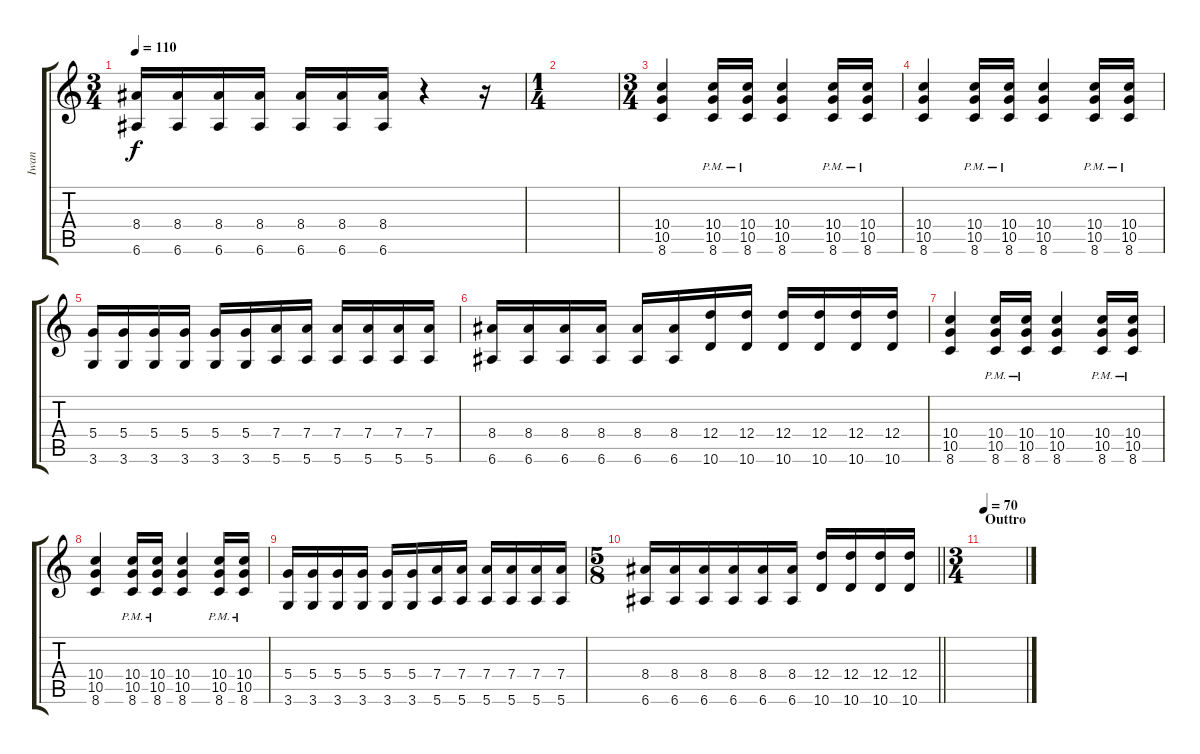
\track ("Iwan" "Iwan") {instrument overdrivenguitar}
\staff {score tabs}
\tuning (E4 B3 G3 D3 A2 E2) {hide}
\ts (3 4)
\tempo 110
\clef g2
\ks c
(8.4 6.6).16{dy f} (8.4 6.6).16 (8.4 6.6).16 (8.4 6.6).16 (8.4 6.6).16 (8.4 6.6).16 (8.4 6.6).16 r.4 r.16 |
\ts (1 4)
|
\ts (3 4)
(10.4 10.5 8.6).4{volume 13 instrument overdrivenguitar} (10.4{pm} 10.5{pm} 8.6{pm}).16 (10.4{pm} 10.5{pm} 8.6{pm}).16 (10.4 10.5 8.6).4 (10.4{pm} 10.5{pm} 8.6{pm}).16 (10.4{pm} 10.5{pm} 8.6{pm}).16 |
(10.4 10.5 8.6).4 (10.4{pm} 10.5{pm} 8.6{pm}).16 (10.4{pm} 10.5{pm} 8.6{pm}).16 (10.4 10.5 8.6).4 (10.4{pm} 10.5{pm} 8.6{pm}).16 (10.4{pm} 10.5{pm} 8.6{pm}).16 |
(5.4 3.6).16 (5.4 3.6).16 (5.4 3.6).16 (5.4 3.6).16 (5.4 3.6).16 (5.4 3.6).16 (7.4 5.6).16 (7.4 5.6).16 (7.4 5.6).16 (7.4 5.6).16 (7.4 5.6).16 (7.4 5.6).16 |
(8.4 6.6).16 (8.4 6.6).16 (8.4 6.6).16 (8.4 6.6).16 (8.4 6.6).16 (8.4 6.6).16 (12.4 10.6).16 (12.4 10.6).16 (12.4 10.6).16 (12.4 10.6).16 (12.4 10.6).16 (12.4 10.6).16 |
(10.4 10.5 8.6).4 (10.4{pm} 10.5{pm} 8.6{pm}).16 (10.4{pm} 10.5{pm} 8.6{pm}).16 (10.4 10.5 8.6).4 (10.4{pm} 10.5{pm} 8.6{pm}).16 (10.4{pm} 10.5{pm} 8.6{pm}).16 |
(10.4 10.5 8.6).4 (10.4{pm} 10.5{pm} 8.6{pm}).16 (10.4{pm} 10.5{pm} 8.6{pm}).16 (10.4 10.5 8.6).4 (10.4{pm} 10.5{pm} 8.6{pm}).16 (10.4{pm} 10.5{pm} 8.6{pm}).16 |
(5.4 3.6).16 (5.4 3.6).16 (5.4 3.6).16 (5.4 3.6).16 (5.4 3.6).16 (5.4 3.6).16 (7.4 5.6).16 (7.4 5.6).16 (7.4 5.6).16 (7.4 5.6).16 (7.4 5.6).16 (7.4 5.6).16 |
\ts (5 8)
\barLineRight lightlight
(8.4 6.6).16 (8.4 6.6).16 (8.4 6.6).16 (8.4 6.6).16 (8.4 6.6).16 (8.4 6.6).16 (12.4 10.6).16 (12.4 10.6).16 (12.4 10.6).16 (12.4 10.6).16 |
\ts (3 4)
\section ("" "Outtro")
\tempo 70
